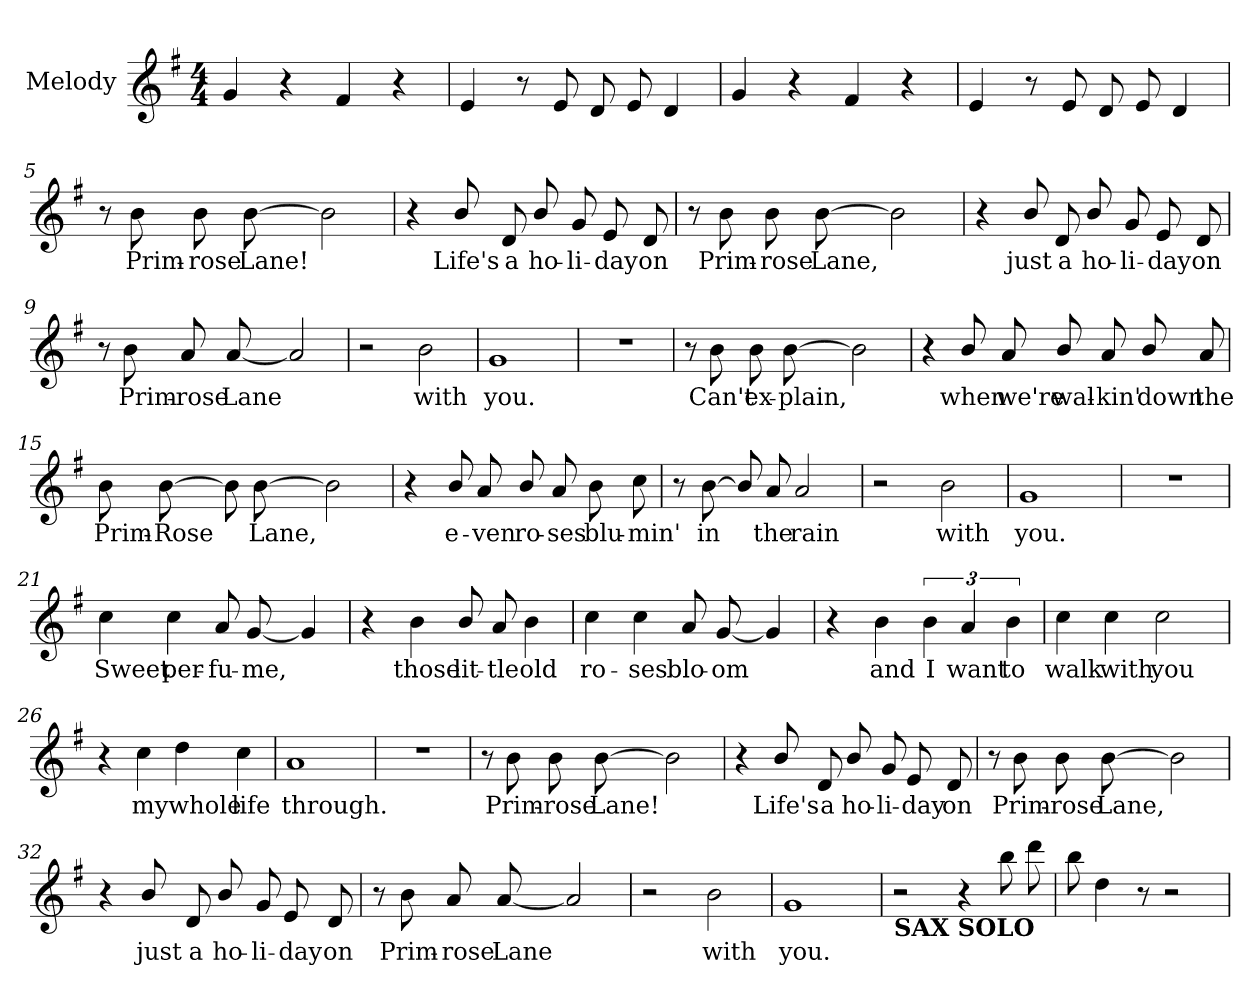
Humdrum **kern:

**kern	**text
*part1	*part1
*staff1	*staff1
*I"Melody	*
*clefG2	*
*k[f#]	*
*M4/4	*
=1	=1
4g/	.
4r	.
4f#/	.
4r	.
=2	=2
4e/	.
8r	.
8e/	.
8d/L	.
8e/	.
4d/	.
=3	=3
4g/	.
4r	.
4f#/	.
4r	.
=4	=4
4e/	.
8r	.
8e/	.
8d/L	.
8e/	.
4d/	.
!!LO:LB:g=z
=5	=5
8r	.
8b\	Prim-
8b\L	rose
[>8b\	Lane!
2b\]	.
=6	=6
4r	.
8b/L	Life's
8d/	a
8b/L	ho-
8g/	li-
8e/L	day
8d/	on
=7	=7
8r	.
8b\	Prim-
8b\L	rose
[>8b\	Lane,
2b\]	.
=8	=8
4r	.
8b/L	just
8d/	a
8b/L	ho-
8g/	li-
8e/L	day
8d/	on
!!LO:LB:g=z
=9	=9
8r	.
8b\	Prim-
8a/L	rose
[<8a/	Lane
2a/]	.
=10	=10
2r	.
2b\	with
=11	=11
1g	you.
=12	=12
1r	.
=13	=13
8r	.
8b\	Can't
8b\L	ex-
[>8b\	plain,
2b\]	.
!!LO:LB:g=z
=14	=14
4r	.
8b/L	when
8a/	we're
8b/L	wal-
8a/	kin'
8b/L	down
8a/	the
=15	=15
8b\L	Prim-
[>8b\	Rose
8b\L]	.
[>8b\	Lane,
2b\]	.
=16	=16
4r	.
8b/L	e-
8a/	ven
8b/L	ro-
8a/	ses
8b\L	blu-
8cc\	min'
!!LO:LB:g=z
=17	=17
8r	.
[>8b\	in
8b/L]	.
8a/	the
2a/	rain
=18	=18
2r	.
2b\	with
=19	=19
1g	you.
=20	=20
1r	.
=21	=21
4cc\	Sweet
4cc\	per-
8a/L	fu-
[<8g/	me,
4g/]	.
!!LO:LB:g=z
=22	=22
4r	.
4b\	those
8b/L	lit-
8a/	tle
4b\	old
=23	=23
4cc\	ro-
4cc\	ses
8a/L	blo-
[<8g/	om
4g/]	.
=24	=24
4r	.
4b\	and
6b\	I
6a/	want
6b\	to
=25	=25
4cc\	walk
4cc\	with
2cc\	you
=26	=26
4r	.
4cc\	my
4dd\	whole
4cc\	life
!!LO:LB:g=z
=27	=27
1a	through.
=28	=28
1r	.
=29	=29
8r	.
8b\	Prim-
8b\L	rose
[>8b\	Lane!
2b\]	.
=30	=30
4r	.
8b/L	Life's
8d/	a
8b/L	ho-
8g/	li-
8e/L	day
8d/	on
=31	=31
8r	.
8b\	Prim-
8b\L	rose
[>8b\	Lane,
2b\]	.
!!LO:LB:g=z
=32	=32
4r	.
8b/L	just
8d/	a
8b/L	ho-
8g/	li-
8e/L	day
8d/	on
=33	=33
8r	.
8b\	Prim-
8a/L	rose
[<8a/	Lane
2a/]	.
=34	=34
2r	.
2b\	with
=35	=35
1g	you.
=36	=36
!LO:TX:b:B:t=SAX SOLO	!
2r	.
4r	.
8bb\L	.
8ddd\	.
!!LO:LB:g=z
=37	=37
8bb\	.
4dd\	.
8r	.
2r	.
=	=
*-	*-
